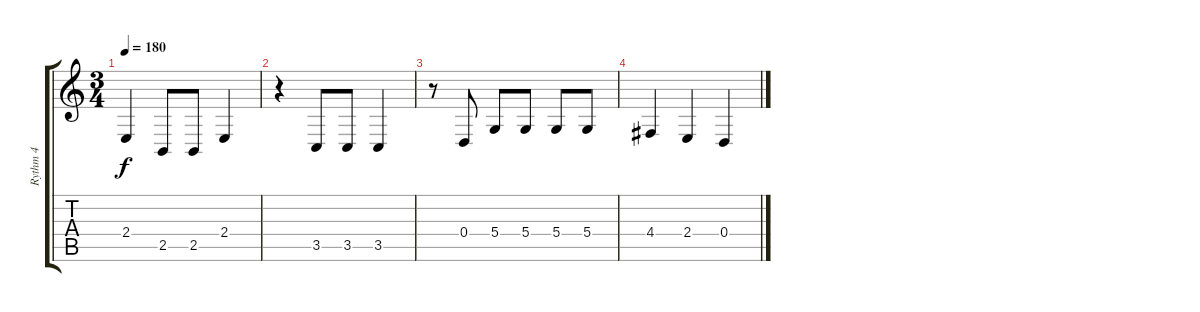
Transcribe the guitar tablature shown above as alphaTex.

\track ("Rythm 4" "Rythm 4") {instrument altosax}
\staff {score tabs}
\tuning (E4 B3 G3 D3 A2 E2) {hide}
\ts (3 4)
\tempo 180
\clef g2
\ks c
2.4.4{dy f} 2.5.8 2.5.8 2.4.4 |
r.4 3.5.8 3.5.8 3.5.4 |
r.8 0.4.8 5.4.8 5.4.8 5.4.8 5.4.8 |
4.4.4 2.4.4 0.4.4
